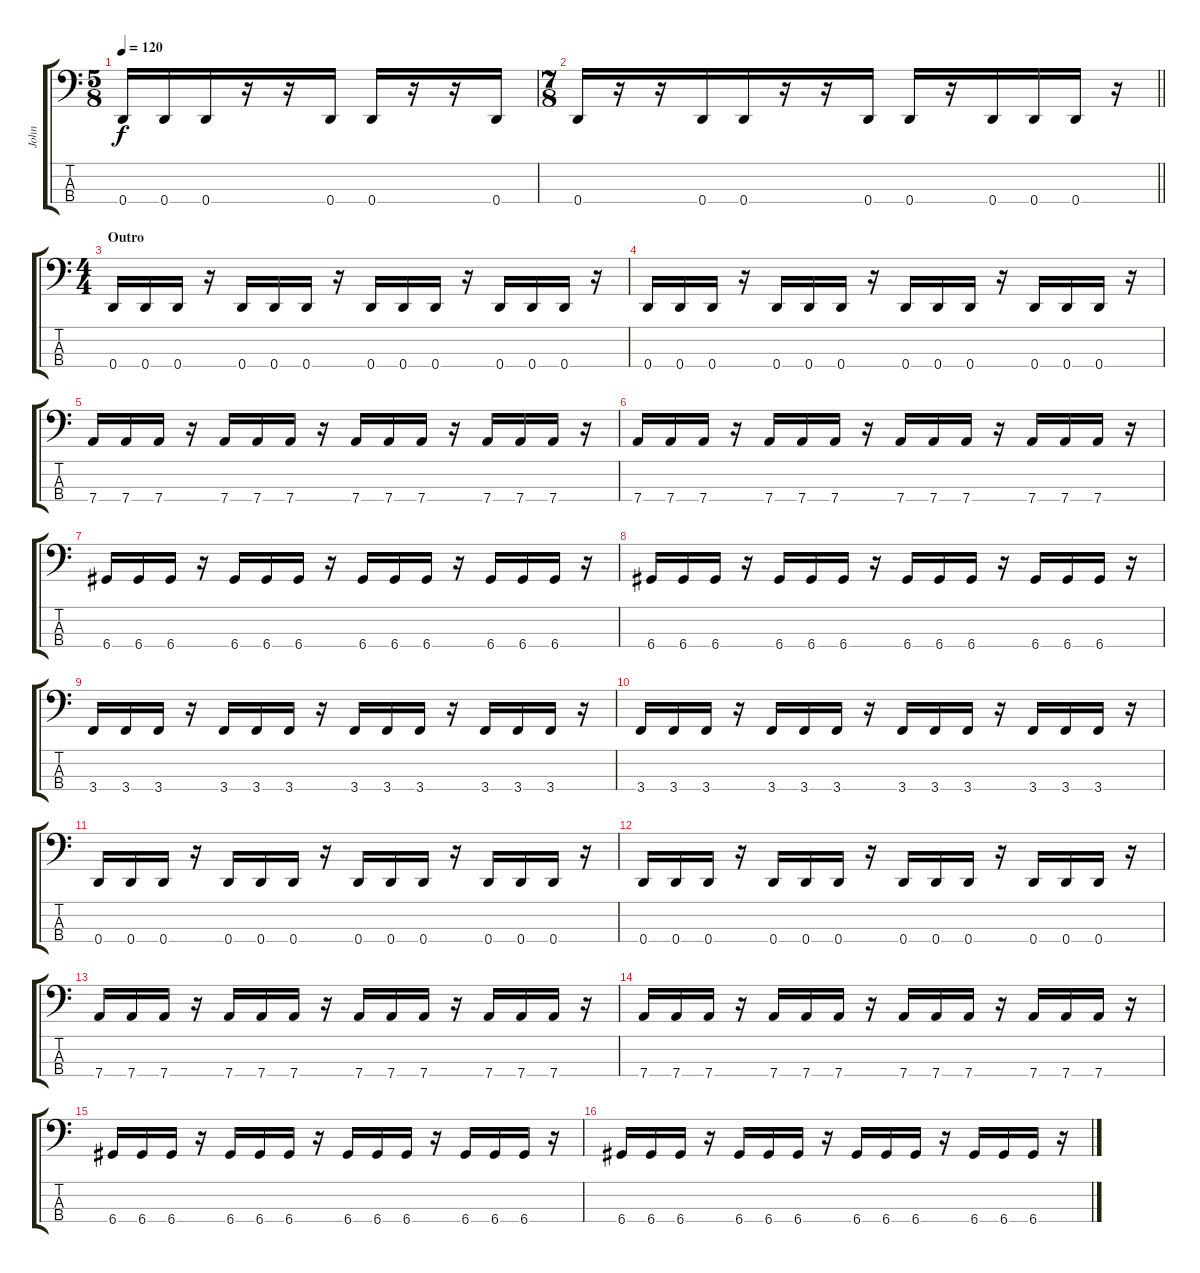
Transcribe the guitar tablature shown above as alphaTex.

\track ("John" "John") {instrument electricbassfinger}
\staff {score tabs}
\tuning (G2 D2 A1 D1) {hide}
\ts (5 8)
\tempo 120
\clef f4
\ks c
0.4.16{dy f} 0.4.16 0.4.16 r.16 r.16 0.4.16 0.4.16 r.16 r.16 0.4.16 |
\ts (7 8)
\barLineRight lightlight
0.4.16 r.16 r.16 0.4.16 0.4.16 r.16 r.16 0.4.16 0.4.16 r.16 0.4.16 0.4.16 0.4.16 r.16 |
\ts (4 4)
\section ("" "Outro")
0.4.16 0.4.16 0.4.16 r.16 0.4.16 0.4.16 0.4.16 r.16 0.4.16 0.4.16 0.4.16 r.16 0.4.16 0.4.16 0.4.16 r.16 |
0.4.16 0.4.16 0.4.16 r.16 0.4.16 0.4.16 0.4.16 r.16 0.4.16 0.4.16 0.4.16 r.16 0.4.16 0.4.16 0.4.16 r.16 |
7.4.16 7.4.16 7.4.16 r.16 7.4.16 7.4.16 7.4.16 r.16 7.4.16 7.4.16 7.4.16 r.16 7.4.16 7.4.16 7.4.16 r.16 |
7.4.16 7.4.16 7.4.16 r.16 7.4.16 7.4.16 7.4.16 r.16 7.4.16 7.4.16 7.4.16 r.16 7.4.16 7.4.16 7.4.16 r.16 |
6.4.16 6.4.16 6.4.16 r.16 6.4.16 6.4.16 6.4.16 r.16 6.4.16 6.4.16 6.4.16 r.16 6.4.16 6.4.16 6.4.16 r.16 |
6.4.16 6.4.16 6.4.16 r.16 6.4.16 6.4.16 6.4.16 r.16 6.4.16 6.4.16 6.4.16 r.16 6.4.16 6.4.16 6.4.16 r.16 |
3.4.16 3.4.16 3.4.16 r.16 3.4.16 3.4.16 3.4.16 r.16 3.4.16 3.4.16 3.4.16 r.16 3.4.16 3.4.16 3.4.16 r.16 |
3.4.16 3.4.16 3.4.16 r.16 3.4.16 3.4.16 3.4.16 r.16 3.4.16 3.4.16 3.4.16 r.16 3.4.16 3.4.16 3.4.16 r.16 |
0.4.16 0.4.16 0.4.16 r.16 0.4.16 0.4.16 0.4.16 r.16 0.4.16 0.4.16 0.4.16 r.16 0.4.16 0.4.16 0.4.16 r.16 |
0.4.16 0.4.16 0.4.16 r.16 0.4.16 0.4.16 0.4.16 r.16 0.4.16 0.4.16 0.4.16 r.16 0.4.16 0.4.16 0.4.16 r.16 |
7.4.16 7.4.16 7.4.16 r.16 7.4.16 7.4.16 7.4.16 r.16 7.4.16 7.4.16 7.4.16 r.16 7.4.16 7.4.16 7.4.16 r.16 |
7.4.16 7.4.16 7.4.16 r.16 7.4.16 7.4.16 7.4.16 r.16 7.4.16 7.4.16 7.4.16 r.16 7.4.16 7.4.16 7.4.16 r.16 |
6.4.16 6.4.16 6.4.16 r.16 6.4.16 6.4.16 6.4.16 r.16 6.4.16 6.4.16 6.4.16 r.16 6.4.16 6.4.16 6.4.16 r.16 |
6.4.16 6.4.16 6.4.16 r.16 6.4.16 6.4.16 6.4.16 r.16 6.4.16 6.4.16 6.4.16 r.16 6.4.16 6.4.16 6.4.16 r.16
